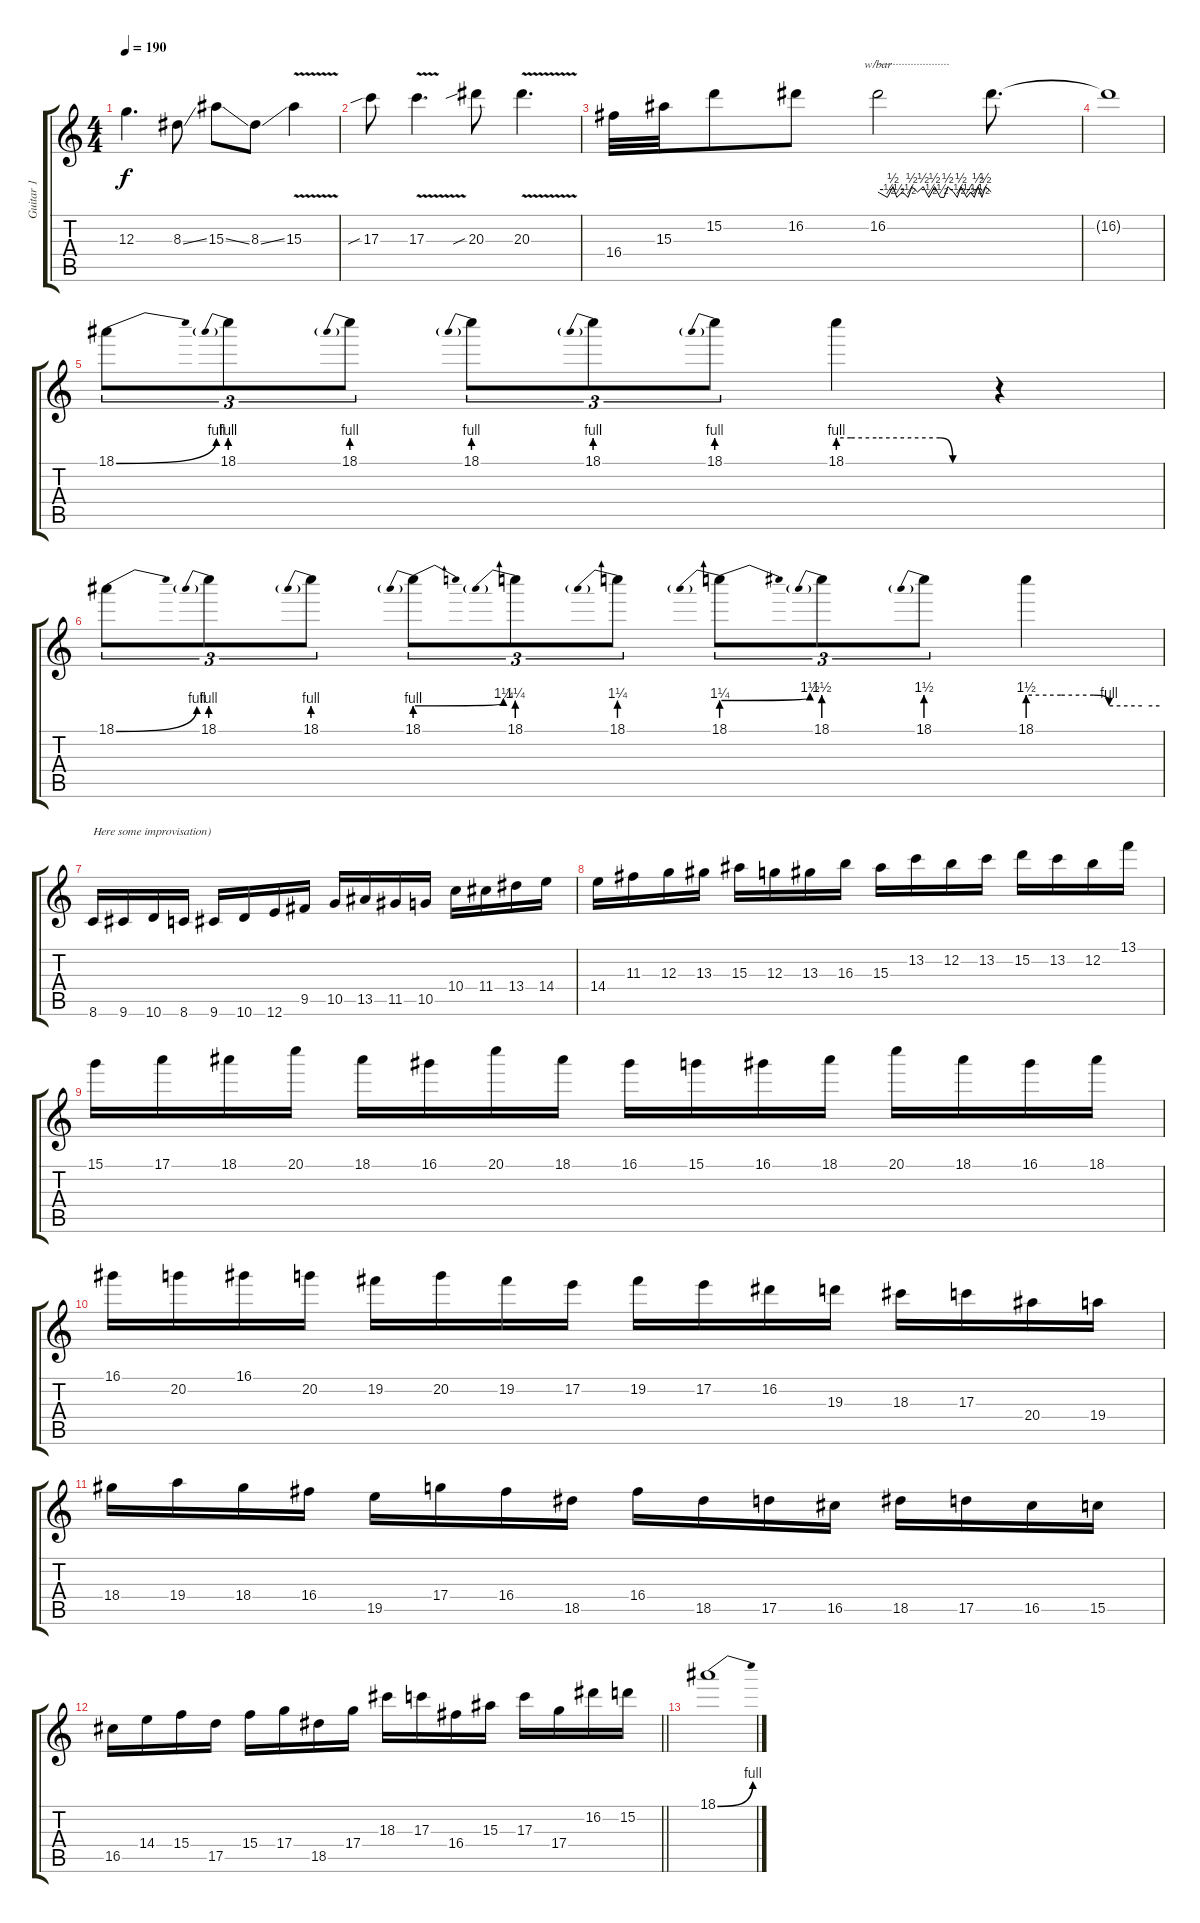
\track ("Guitar 1" "Guitar 1") {instrument distortionguitar}
\staff {score tabs}
\tuning (E4 B3 G3 D3 A2 E2) {hide}
\ts (4 4)
\tempo 190
\clef g2
\ks c
12.3.4{d dy f} 8.3{ss}.8 15.3{ss}.8 8.3{ss}.8 15.3{v}.4 |
17.3{sib}.8 17.3{v}.4{d} 20.3{sib}.8 20.3{v}.4{d} |
16.4.32 15.3.32 15.2.8 16.2.8 16.2.2{tbe (custom default 0 0 5 -2 8 2 10 -2 13 0 16 -2 18 2 21 0 24 2 27 -2 30 2 33 -2 35 -2 37 2 40 0 42 -2 44 2 47 -2 49 0 51 -2 53 2 55 -2 57 2 60 0) txt "........................"} 16.2{t}.8{d} |
16.2{t}.1 |
18.1{be (bend 0 0 60 4)}.8{tu (3 2)} 18.1{be (prebend 0 4 60 4)}.8{tu (3 2)} 18.1{be (prebend 0 4 60 4)}.8{tu (3 2)} 18.1{be (prebend 0 4 60 4)}.8{tu (3 2)} 18.1{be (prebend 0 4 60 4)}.8{tu (3 2)} 18.1{be (prebend 0 4 60 4)}.8{tu (3 2)} 18.1{be (custom 0 4 5 4 15 4 40 4 45 0 60 0)}.4 r.4 |
18.1{be (bend 0 0 60 4)}.8{tu (3 2)} 18.1{be (prebend 0 4 60 4)}.8{tu (3 2)} 18.1{be (prebend 0 4 60 4)}.8{tu (3 2)} 18.1{be (prebendbend 0 4 60 5)}.8{tu (3 2)} 18.1{be (prebend 0 5 60 5)}.8{tu (3 2)} 18.1{be (prebend 0 5 60 5)}.8{tu (3 2)} 18.1{be (prebendbend 0 5 60 6)}.8{tu (3 2)} 18.1{be (prebend 0 6 60 6)}.8{tu (3 2)} 18.1{be (prebend 0 6 60 6)}.8{tu (3 2)} 18.1{be (custom 0 6 15 6 30 6 37 4 52 4 60 4)}.4 |
8.6.16{txt "Here some improvisation)"} 9.6.16 10.6.16 8.6.16 9.6.16 10.6.16 12.6.16 9.5.16 10.5.16 13.5.16 11.5.16 10.5.16 10.4.16 11.4.16 13.4.16 14.4.16 |
14.4.16 11.3.16 12.3.16 13.3.16 15.3.16 12.3.16 13.3.16 16.3.16 15.3.16 13.2.16 12.2.16 13.2.16 15.2.16 13.2.16 12.2.16 13.1.16 |
15.1.16 17.1.16 18.1.16 20.1.16 18.1.16 16.1.16 20.1.16 18.1.16 16.1.16 15.1.16 16.1.16 18.1.16 20.1.16 18.1.16 16.1.16 18.1.16 |
16.1.16 20.2.16 16.1.16 20.2.16 19.2.16 20.2.16 19.2.16 17.2.16 19.2.16 17.2.16 16.2.16 19.3.16 18.3.16 17.3.16 20.4.16 19.4.16 |
18.4.16 19.4.16 18.4.16 16.4.16 19.5.16 17.4.16 16.4.16 18.5.16 16.4.16 18.5.16 17.5.16 16.5.16 18.5.16 17.5.16 16.5.16 15.5.16 |
\barLineRight lightlight
16.5.16 14.4.16 15.4.16 17.5.16 15.4.16 17.4.16 18.5.16 17.4.16 18.3.16 17.3.16 16.4.16 15.3.16 17.3.16 17.4.16 16.2.16 15.2.16 |
18.1{be (bend 0 0 60 4)}.1
